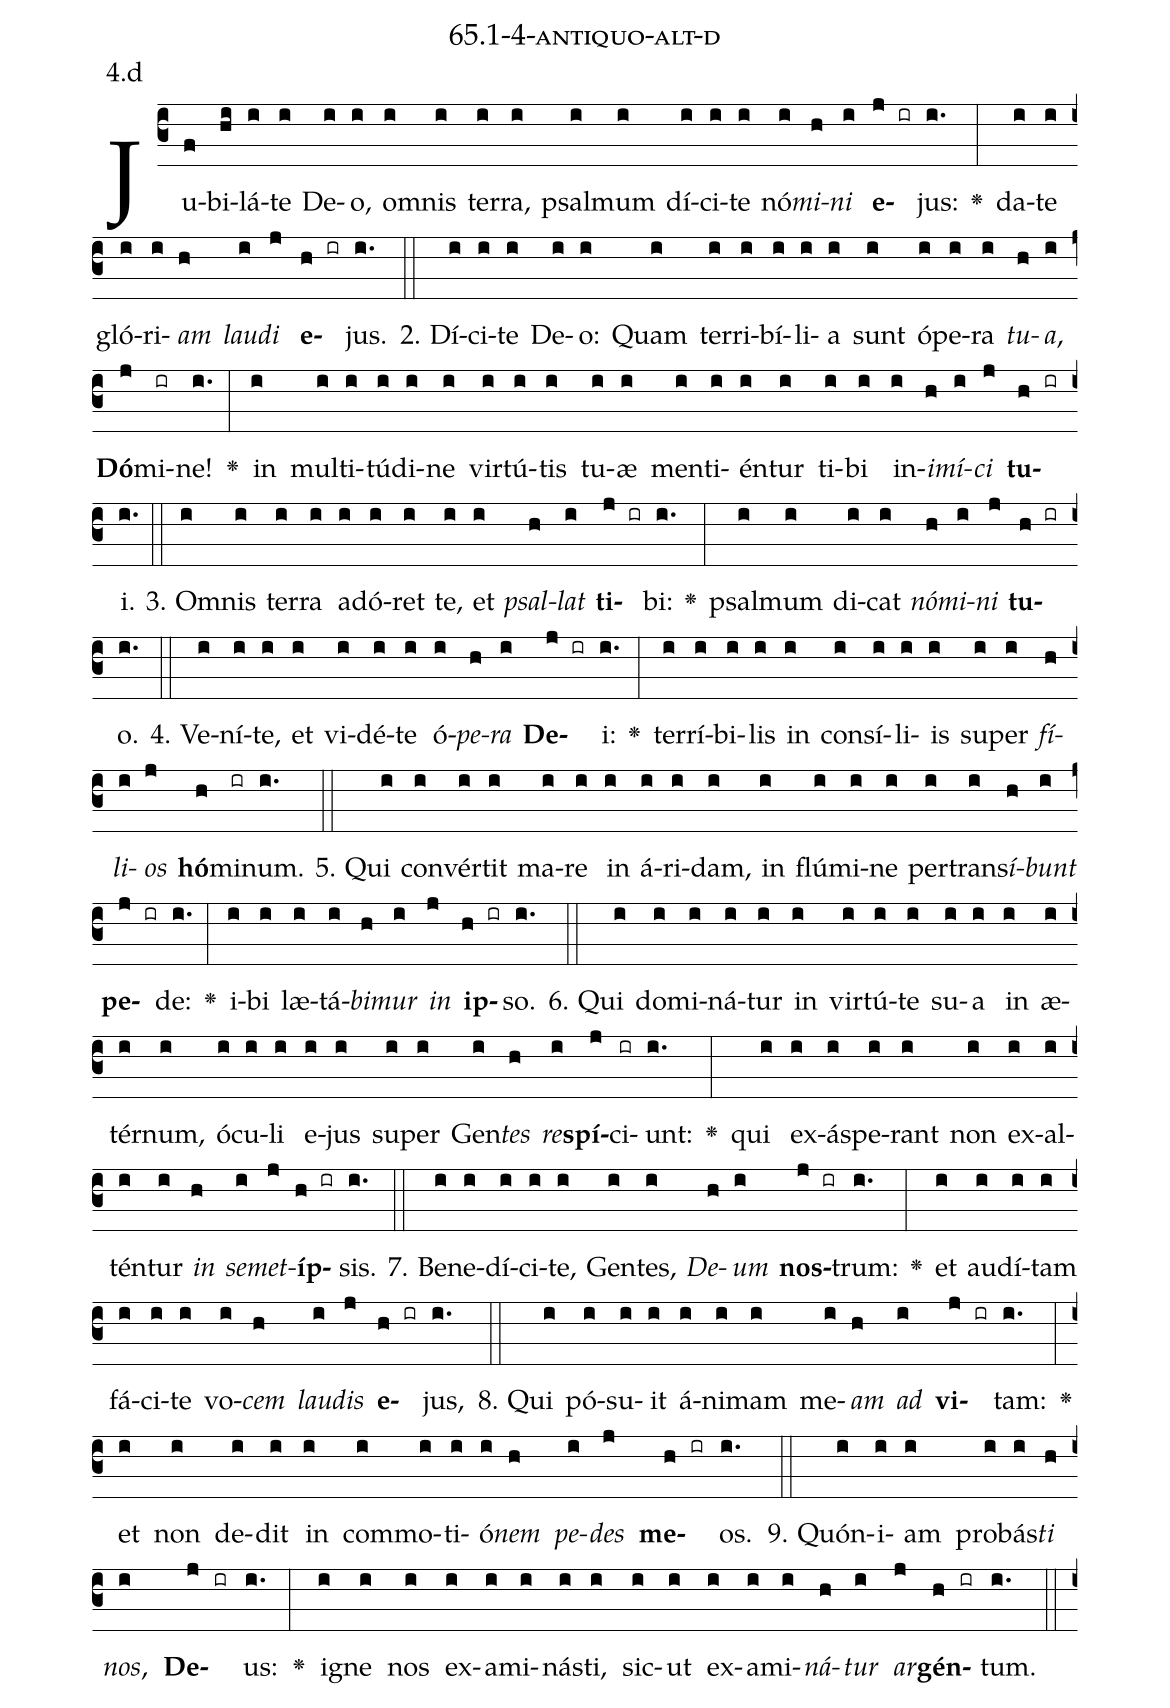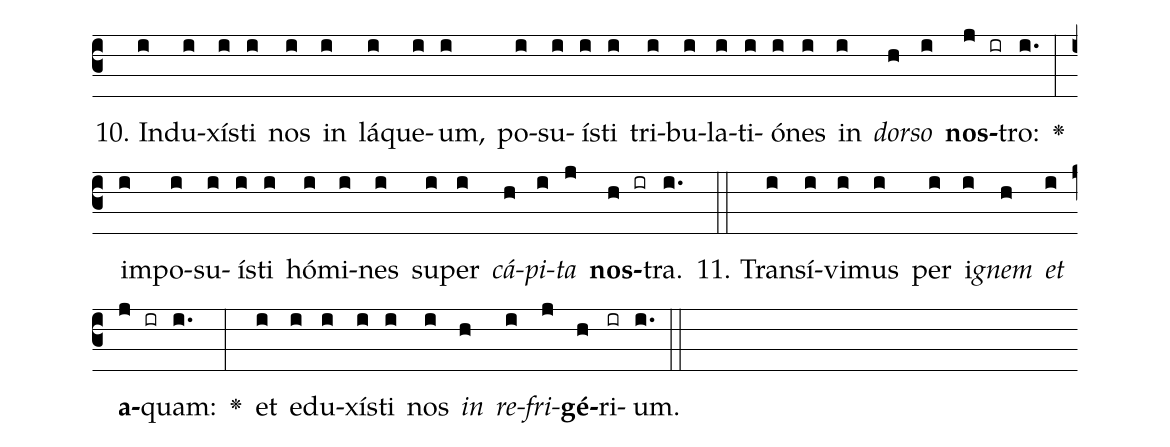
name: 65.1-4-antiquo-alt-d;
annotation: 4.d;
%%
(c3)Ju(f)bi(hi)lá(i)te(i) De(i)o,(i) om(i)nis(i) ter(i)ra,(i) psal(i)mum(i) dí(i)ci(i)te(i) nó(i)<i>mi</i>(h)<i>ni</i>(i) <b>e</b>(j ir)jus:(i.) <v>\greheightstar</v>(:) da(i)te(i) gló(i)ri(i)<i>am</i>(h) <i>lau</i>(i)<i>di</i>(j) <b>e</b>(h ir)jus.(i.) (::)
2. Dí(i)ci(i)te(i) De(i)o:(i) Quam(i) ter(i)ri(i)bí(i)li(i)a(i) sunt(i) ó(i)pe(i)ra(i) <i>tu</i>(h)<i>a</i>,(i) <b>Dó</b>(j)mi(ir)ne!(i.) <v>\greheightstar</v>(:) in(i) mul(i)ti(i)tú(i)di(i)ne(i) vir(i)tú(i)tis(i) tu(i)æ(i) men(i)ti(i)én(i)tur(i) ti(i)bi(i) in(i)<i>i</i>(h)<i>mí</i>(i)<i>ci</i>(j) <b>tu</b>(h ir)i.(i.) (::)
3. Om(i)nis(i) ter(i)ra(i) ad(i)ó(i)ret(i) te,(i) et(i) <i>psal</i>(h)<i>lat</i>(i) <b>ti</b>(j ir)bi:(i.) <v>\greheightstar</v>(:) psal(i)mum(i) di(i)cat(i) <i>nó</i>(h)<i>mi</i>(i)<i>ni</i>(j) <b>tu</b>(h ir)o.(i.) (::)
4. Ve(i)ní(i)te,(i) et(i) vi(i)dé(i)te(i) ó(i)<i>pe</i>(h)<i>ra</i>(i) <b>De</b>(j ir)i:(i.) <v>\greheightstar</v>(:) ter(i)rí(i)bi(i)lis(i) in(i) con(i)sí(i)li(i)is(i) su(i)per(i) <i>fí</i>(h)<i>li</i>(i)<i>os</i>(j) <b>hó</b>(h)mi(ir)num.(i.) (::)
5. Qui(i) con(i)vér(i)tit(i) ma(i)re(i) in(i) á(i)ri(i)dam,(i) in(i) flú(i)mi(i)ne(i) per(i)trans(i)<i>í</i>(h)<i>bunt</i>(i) <b>pe</b>(j ir)de:(i.) <v>\greheightstar</v>(:) i(i)bi(i) læ(i)tá(i)<i>bi</i>(h)<i>mur</i>(i) <i>in</i>(j) <b>ip</b>(h ir)so.(i.) (::)
6. Qui(i) do(i)mi(i)ná(i)tur(i) in(i) vir(i)tú(i)te(i) su(i)a(i) in(i) æ(i)tér(i)num,(i) ó(i)cu(i)li(i) e(i)jus(i) su(i)per(i) Gen(i)<i>tes</i>(h) <i>re</i>(i)<b>spí</b>(j)ci(ir)unt:(i.) <v>\greheightstar</v>(:) qui(i) ex(i)ás(i)pe(i)rant(i) non(i) ex(i)al(i)tén(i)tur(i) <i>in</i>(h) <i>se</i>(i)<i>met</i>(j)<b>íp</b>(h ir)sis.(i.) (::)
7. Be(i)ne(i)dí(i)ci(i)te,(i) Gen(i)tes,(i) <i>De</i>(h)<i>um</i>(i) <b>nos</b>(j ir)trum:(i.) <v>\greheightstar</v>(:) et(i) au(i)dí(i)tam(i) fá(i)ci(i)te(i) vo(i)<i>cem</i>(h) <i>lau</i>(i)<i>dis</i>(j) <b>e</b>(h ir)jus,(i.) (::)
8. Qui(i) pó(i)su(i)it(i) á(i)ni(i)mam(i) me(i)<i>am</i>(h) <i>ad</i>(i) <b>vi</b>(j ir)tam:(i.) <v>\greheightstar</v>(:) et(i) non(i) de(i)dit(i) in(i) com(i)mo(i)ti(i)ó(i)<i>nem</i>(h) <i>pe</i>(i)<i>des</i>(j) <b>me</b>(h ir)os.(i.) (::)
9. Quón(i)i(i)am(i) pro(i)bás(i)<i>ti</i>(h) <i>nos</i>,(i) <b>De</b>(j ir)us:(i.) <v>\greheightstar</v>(:) i(i)gne(i) nos(i) ex(i)a(i)mi(i)nás(i)ti,(i) sic(i)ut(i) ex(i)a(i)mi(i)<i>ná</i>(h)<i>tur</i>(i) <i>ar</i>(j)<b>gén</b>(h ir)tum.(i.) (::)
10. In(i)du(i)xís(i)ti(i) nos(i) in(i) lá(i)que(i)um,(i) po(i)su(i)ís(i)ti(i) tri(i)bu(i)la(i)ti(i)ó(i)nes(i) in(i) <i>dor</i>(h)<i>so</i>(i) <b>nos</b>(j ir)tro:(i.) <v>\greheightstar</v>(:) im(i)po(i)su(i)ís(i)ti(i) hó(i)mi(i)nes(i) su(i)per(i) <i>cá</i>(h)<i>pi</i>(i)<i>ta</i>(j) <b>nos</b>(h ir)tra.(i.) (::)
11. Trans(i)í(i)vi(i)mus(i) per(i) i(i)<i>gnem</i>(h) <i>et</i>(i) <b>a</b>(j ir)quam:(i.) <v>\greheightstar</v>(:) et(i) e(i)du(i)xís(i)ti(i) nos(i) <i>in</i>(h) <i>re</i>(i)<i>fri</i>(j)<b>gé</b>(h)ri(ir)um.(i.) (::)
